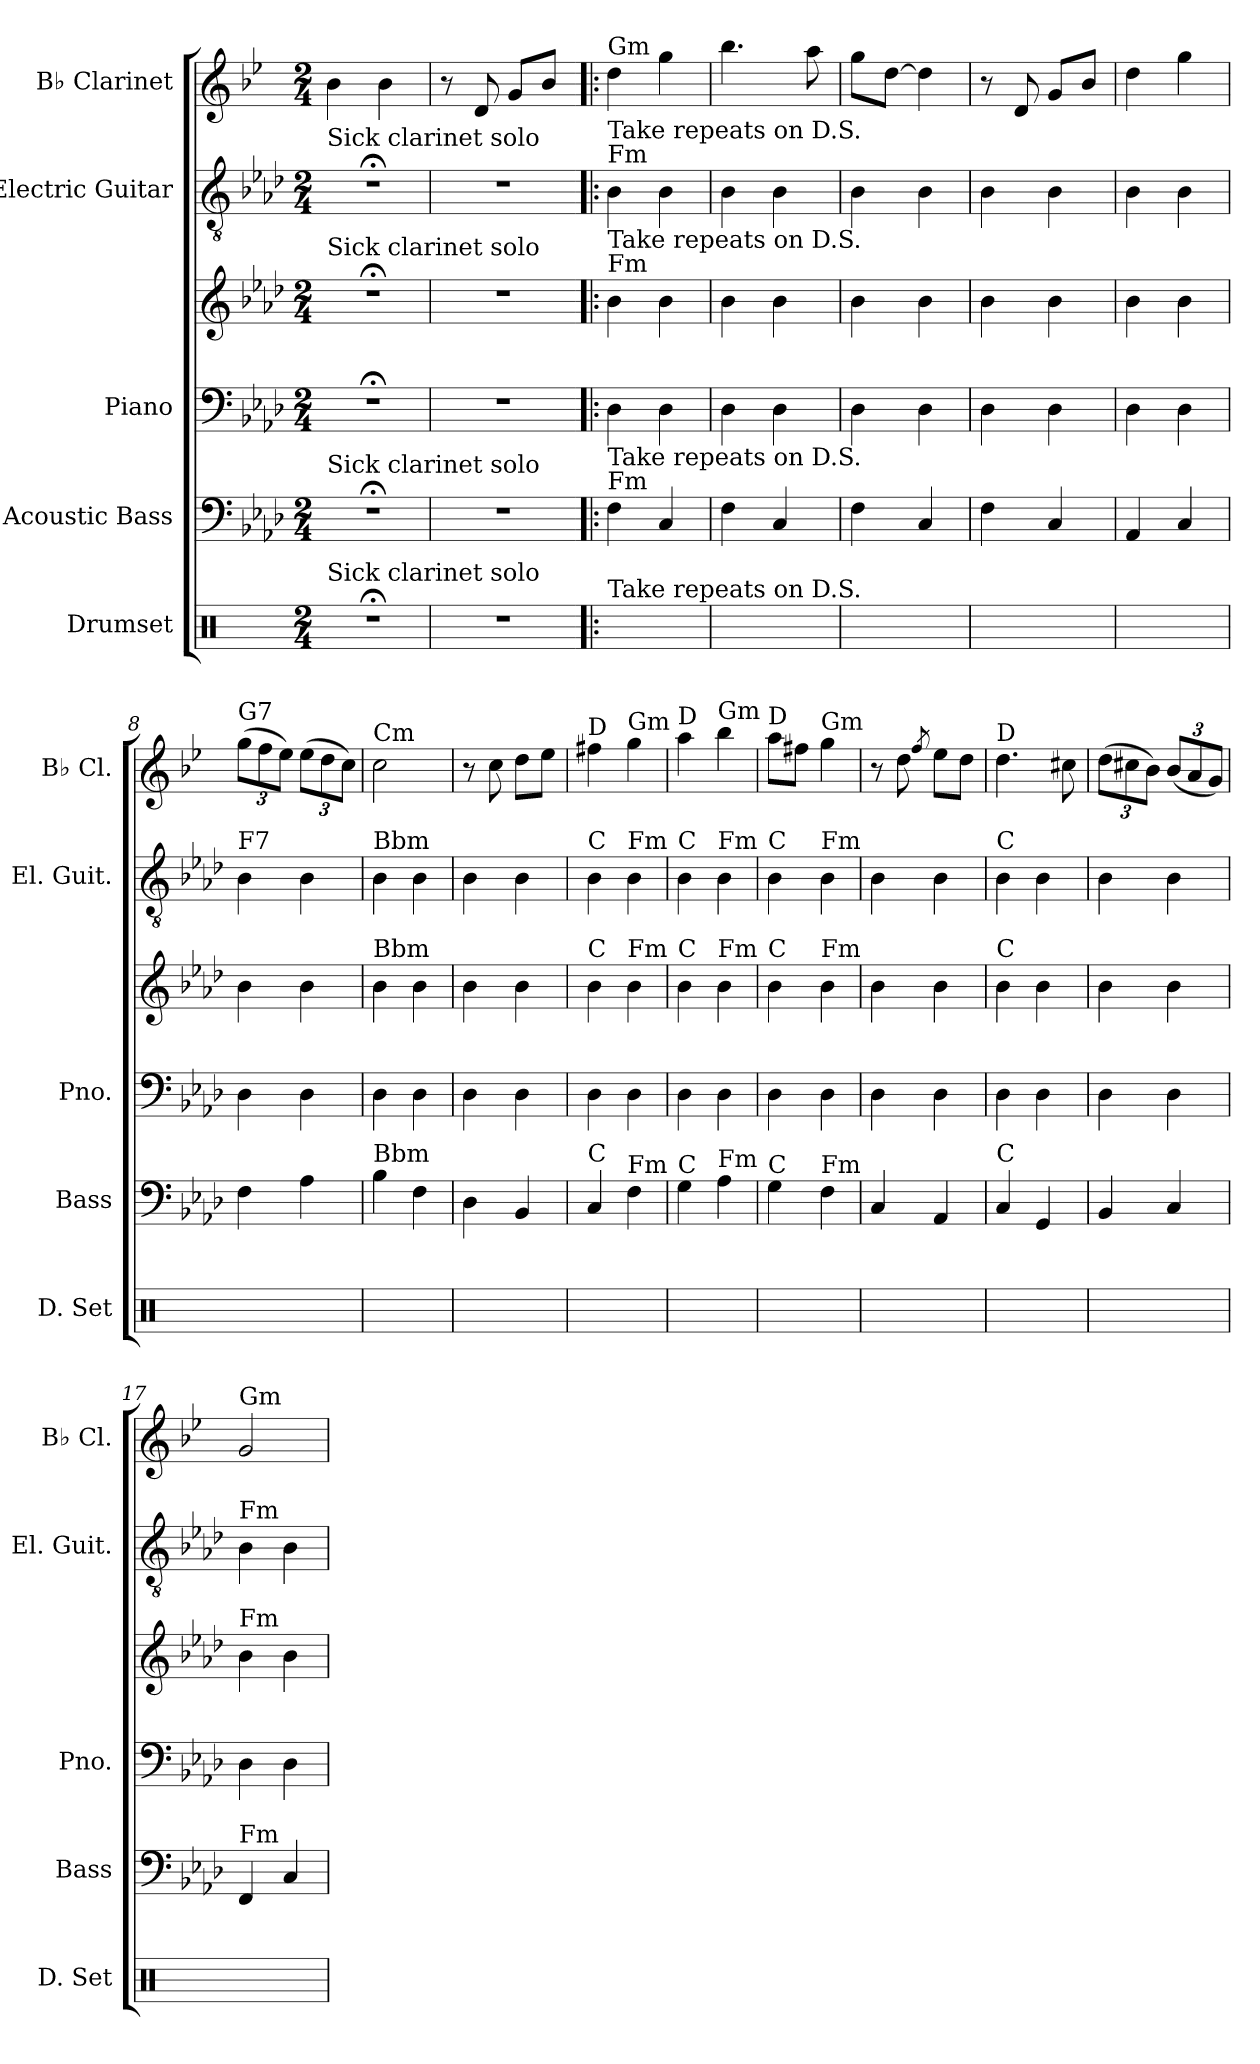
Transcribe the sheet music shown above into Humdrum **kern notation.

**kern	**kern	**kern	**kern	**kern	**kern
*part5	*part4	*part3	*part3	*part2	*part1
*staff6	*staff5	*staff4	*staff3	*staff2	*staff1
*I"Drumset	*I"Acoustic Bass	*I"Piano	*	*I"Electric Guitar	*I"B♭ Clarinet
*I'D. Set	*I'Bass	*I'Pno.	*	*I'El. Guit.	*I'B♭ Cl.
*clefX	*clefF4	*clefF4	*clefG2	*clefGv2	*clefG2
*	*ITrd7c12	*	*	*	*ITrd1c2
*k[]	*k[b-e-a-d-]	*k[b-e-a-d-]	*k[b-e-a-d-]	*k[b-e-a-d-]	*k[b-e-a-d-]
*M2/4	*M2/4	*M2/4	*M2/4	*M2/4	*M2/4
=1	=1	=1	=1	=1	=1
!	!	!	!	!LO:TX:a:t=Sick clarinet solo	!
!	!	!	!LO:TX:a:t=Sick clarinet solo	!	!
!	!LO:TX:a:t=Sick clarinet solo	!	!	!	!
!LO:TX:a:t=Sick clarinet solo	!	!	!	!	!
2r;<	2r;<	2r;<	2r;<	2r;<	4a-
.	.	.	.	.	4a-
=2	=2	=2	=2	=2	=2
*	*	*	*	*	*MM160
2r	2r	2r	2r	2r	8r
.	.	.	.	.	8c/
.	.	.	.	.	8f/L
.	.	.	.	.	8a-/J
=3!|:	=3!|:	=3!|:	=3!|:	=3!|:	=3!|:
!	!	!	!	!	!LO:TX:a:t=Gm
!	!	!	!	!LO:TX:a:t=Fm	!
!	!	!	!	!LO:TX:a:t=Take repeats on D.S.	!
!	!	!	!LO:TX:a:t=Fm	!	!
!	!	!	!LO:TX:a:t=Take repeats on D.S.	!	!
!	!LO:TX:a:t=Fm	!	!	!	!
!	!LO:TX:a:t=Take repeats on D.S.	!	!	!	!
!LO:TX:a:t=Take repeats on D.S.	!	!	!	!	!
4R	4FF\	4D-	4b-	4B-	4cc\
4R	4CC/	4D-	4b-	4B-	4ff\
=4	=4	=4	=4	=4	=4
4R	4FF\	4D-	4b-	4B-	4.aa-\
4R	4CC/	4D-	4b-	4B-	.
.	.	.	.	.	8gg\
=5	=5	=5	=5	=5	=5
4R	4FF\	4D-	4b-	4B-	8ff\L
.	.	.	.	.	[8cc\J
4R	4CC/	4D-	4b-	4B-	4cc\]
=6	=6	=6	=6	=6	=6
4R	4FF\	4D-	4b-	4B-	8r
.	.	.	.	.	8c/
4R	4CC/	4D-	4b-	4B-	8f/L
.	.	.	.	.	8a-/J
=7	=7	=7	=7	=7	=7
4R	4AAA-/	4D-	4b-	4B-	4cc\
4R	4CC/	4D-	4b-	4B-	4ff\
=8	=8	=8	=8	=8	=8
*	*	*	*	*	*Xbrackettup
!	!	!	!	!	!LO:TX:a:t=G7
!	!	!	!	!LO:TX:a:t=F7	!
4R	4FF\	4D-	4b-	4B-	(>12ff\L
.	.	.	.	.	12ee-\
.	.	.	.	.	12dd-\J)
4R	4AA-\	4D-	4b-	4B-	(>12dd-\L
.	.	.	.	.	12cc\
.	.	.	.	.	12b-\J)
=9	=9	=9	=9	=9	=9
!	!	!	!	!	!LO:TX:a:t=Cm
!	!	!	!	!LO:TX:a:t=Bbm	!
!	!	!	!LO:TX:a:t=Bbm	!	!
!	!LO:TX:a:t=Bbm	!	!	!	!
4R	4BB-\	4D-	4b-	4B-	2b-\
4R	4FF\	4D-	4b-	4B-	.
=10	=10	=10	=10	=10	=10
4R	4DD-\	4D-	4b-	4B-	8r
.	.	.	.	.	8b-\
4R	4BBB-/	4D-	4b-	4B-	8cc\L
.	.	.	.	.	8dd-\J
=11	=11	=11	=11	=11	=11
!	!	!	!	!	!LO:TX:a:t=D
!	!	!	!	!LO:TX:a:t=C	!
!	!	!	!LO:TX:a:t=C	!	!
!	!LO:TX:a:t=C	!	!	!	!
4R	4CC/	4D-	4b-	4B-	4een\
!	!	!	!	!	!LO:TX:a:t=Gm
!	!	!	!	!LO:TX:a:t=Fm	!
!	!	!	!LO:TX:a:t=Fm	!	!
!	!LO:TX:a:t=Fm	!	!	!	!
4R	4FF\	4D-	4b-	4B-	4ff\
!!LO:LB:g=z
=12	=12	=12	=12	=12	=12
!	!	!	!	!	!LO:TX:a:t=D
!	!	!	!	!LO:TX:a:t=C	!
!	!	!	!LO:TX:a:t=C	!	!
!	!LO:TX:a:t=C	!	!	!	!
4R	4GG\	4D-	4b-	4B-	4gg\
!	!	!	!	!	!LO:TX:a:t=Gm
!	!	!	!	!LO:TX:a:t=Fm	!
!	!	!	!LO:TX:a:t=Fm	!	!
!	!LO:TX:a:t=Fm	!	!	!	!
4R	4AA-\	4D-	4b-	4B-	4aa-\
=13	=13	=13	=13	=13	=13
!	!	!	!	!	!LO:TX:a:t=D
!	!	!	!	!LO:TX:a:t=C	!
!	!	!	!LO:TX:a:t=C	!	!
!	!LO:TX:a:t=C	!	!	!	!
4R	4GG\	4D-	4b-	4B-	8gg\L
.	.	.	.	.	8een\J
!	!	!	!	!	!LO:TX:a:t=Gm
!	!	!	!	!LO:TX:a:t=Fm	!
!	!	!	!LO:TX:a:t=Fm	!	!
!	!LO:TX:a:t=Fm	!	!	!	!
4R	4FF\	4D-	4b-	4B-	4ff\
=14	=14	=14	=14	=14	=14
4R	4CC/	4D-	4b-	4B-	8r
.	.	.	.	.	8cc\
.	.	.	.	.	8qee-/
4R	4AAA-/	4D-	4b-	4B-	8dd-\L
.	.	.	.	.	8cc\J
=15	=15	=15	=15	=15	=15
!	!	!	!	!	!LO:TX:a:t=D
!	!	!	!	!LO:TX:a:t=C	!
!	!	!	!LO:TX:a:t=C	!	!
!	!LO:TX:a:t=C	!	!	!	!
4R	4CC/	4D-	4b-	4B-	4.cc\
4R	4GGG/	4D-	4b-	4B-	.
.	.	.	.	.	8bn\
=16	=16	=16	=16	=16	=16
4R	4BBB-/	4D-	4b-	4B-	(>12cc\L
.	.	.	.	.	12bn\
.	.	.	.	.	12a-\J)
4R	4CC/	4D-	4b-	4B-	(<12a-/L
.	.	.	.	.	12g/
.	.	.	.	.	12f/J)
=17	=17	=17	=17	=17	=17
!	!	!	!	!	!LO:TX:a:t=Gm
!	!	!	!	!LO:TX:a:t=Fm	!
!	!	!	!LO:TX:a:t=Fm	!	!
!	!LO:TX:a:t=Fm	!	!	!	!
4R	4FFF/	4D-	4b-	4B-	2f/
4R	4CC/	4D-	4b-	4B-	.
=	=	=	=	=	=
*-	*-	*-	*-	*-	*-
